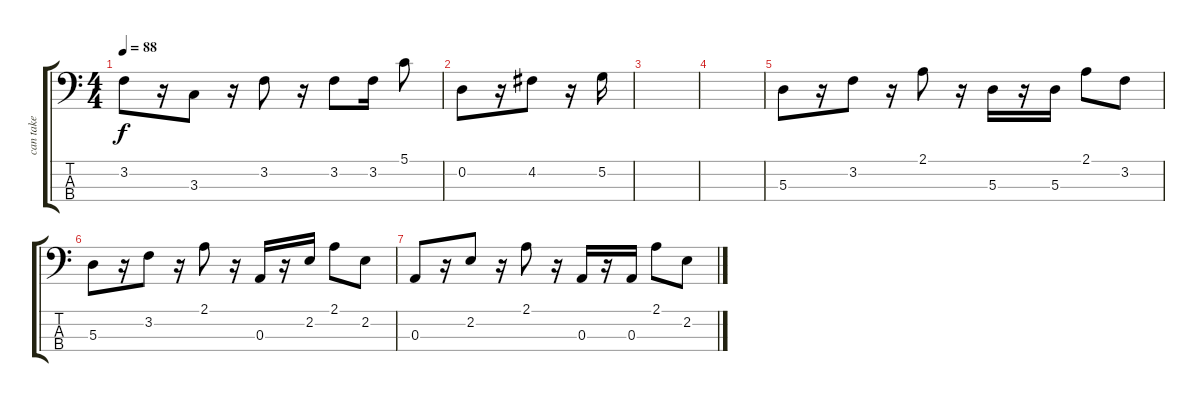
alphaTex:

\track (" can take at" " can take ") {solo instrument electricbassfinger}
\staff {score tabs}
\tuning (G2 D2 A1 E1) {hide}
\ts (4 4)
\tempo 88
\clef f4
\ks c
3.2.8{dy f} r.16 3.3.8 r.16 3.2.8 r.16 3.2.8 3.2.16 5.1.8 |
0.2.8 r.16 4.2.8 r.16 5.2.16 |
|
|
5.3.8 r.16 3.2.8 r.16 2.1.8 r.16 5.3.16 r.16 5.3.16 2.1.8 3.2.8 |
5.3.8 r.16 3.2.8 r.16 2.1.8 r.16 0.3.16 r.16 2.2.16 2.1.8 2.2.8 |
0.3.8 r.16 2.2.8 r.16 2.1.8 r.16 0.3.16 r.16 0.3.16 2.1.8 2.2.8
